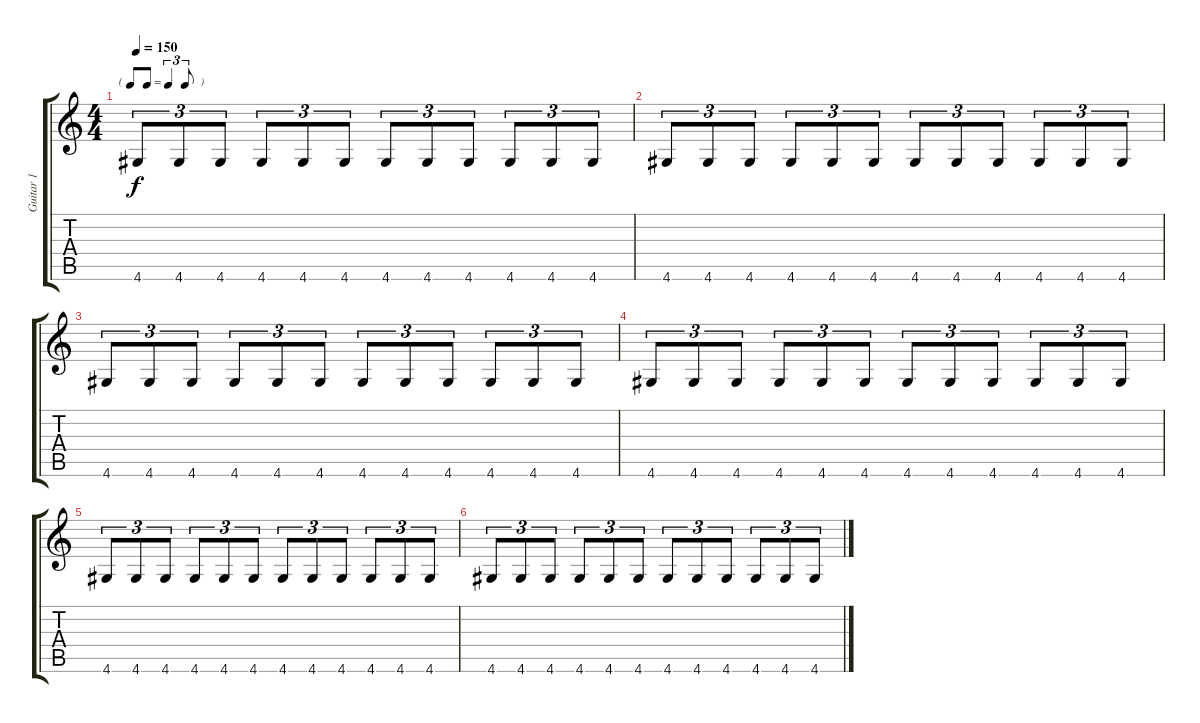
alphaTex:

\track ("Guitar 1" "Guitar 1") {instrument overdrivenguitar}
\staff {score tabs}
\tuning (E4 B3 G3 D3 A2 E2) {hide}
\ts (4 4)
\tf triplet8th
\tempo 150
\clef g2
\ks c
4.6.8{tu (3 2) dy f} 4.6.8{tu (3 2)} 4.6.8{tu (3 2)} 4.6.8{tu (3 2)} 4.6.8{tu (3 2)} 4.6.8{tu (3 2)} 4.6.8{tu (3 2)} 4.6.8{tu (3 2)} 4.6.8{tu (3 2)} 4.6.8{tu (3 2)} 4.6.8{tu (3 2)} 4.6.8{tu (3 2)} |
4.6.8{tu (3 2)} 4.6.8{tu (3 2)} 4.6.8{tu (3 2)} 4.6.8{tu (3 2)} 4.6.8{tu (3 2)} 4.6.8{tu (3 2)} 4.6.8{tu (3 2)} 4.6.8{tu (3 2)} 4.6.8{tu (3 2)} 4.6.8{tu (3 2)} 4.6.8{tu (3 2)} 4.6.8{tu (3 2)} |
4.6.8{tu (3 2)} 4.6.8{tu (3 2)} 4.6.8{tu (3 2)} 4.6.8{tu (3 2)} 4.6.8{tu (3 2)} 4.6.8{tu (3 2)} 4.6.8{tu (3 2)} 4.6.8{tu (3 2)} 4.6.8{tu (3 2)} 4.6.8{tu (3 2)} 4.6.8{tu (3 2)} 4.6.8{tu (3 2)} |
4.6.8{tu (3 2)} 4.6.8{tu (3 2)} 4.6.8{tu (3 2)} 4.6.8{tu (3 2)} 4.6.8{tu (3 2)} 4.6.8{tu (3 2)} 4.6.8{tu (3 2)} 4.6.8{tu (3 2)} 4.6.8{tu (3 2)} 4.6.8{tu (3 2)} 4.6.8{tu (3 2)} 4.6.8{tu (3 2)} |
4.6.8{tu (3 2) volume 0} 4.6.8{tu (3 2)} 4.6.8{tu (3 2)} 4.6.8{tu (3 2)} 4.6.8{tu (3 2)} 4.6.8{tu (3 2)} 4.6.8{tu (3 2)} 4.6.8{tu (3 2)} 4.6.8{tu (3 2)} 4.6.8{tu (3 2)} 4.6.8{tu (3 2)} 4.6.8{tu (3 2)} |
4.6.8{tu (3 2)} 4.6.8{tu (3 2)} 4.6.8{tu (3 2)} 4.6.8{tu (3 2)} 4.6.8{tu (3 2)} 4.6.8{tu (3 2)} 4.6.8{tu (3 2)} 4.6.8{tu (3 2)} 4.6.8{tu (3 2)} 4.6.8{tu (3 2)} 4.6.8{tu (3 2)} 4.6.8{tu (3 2)}
